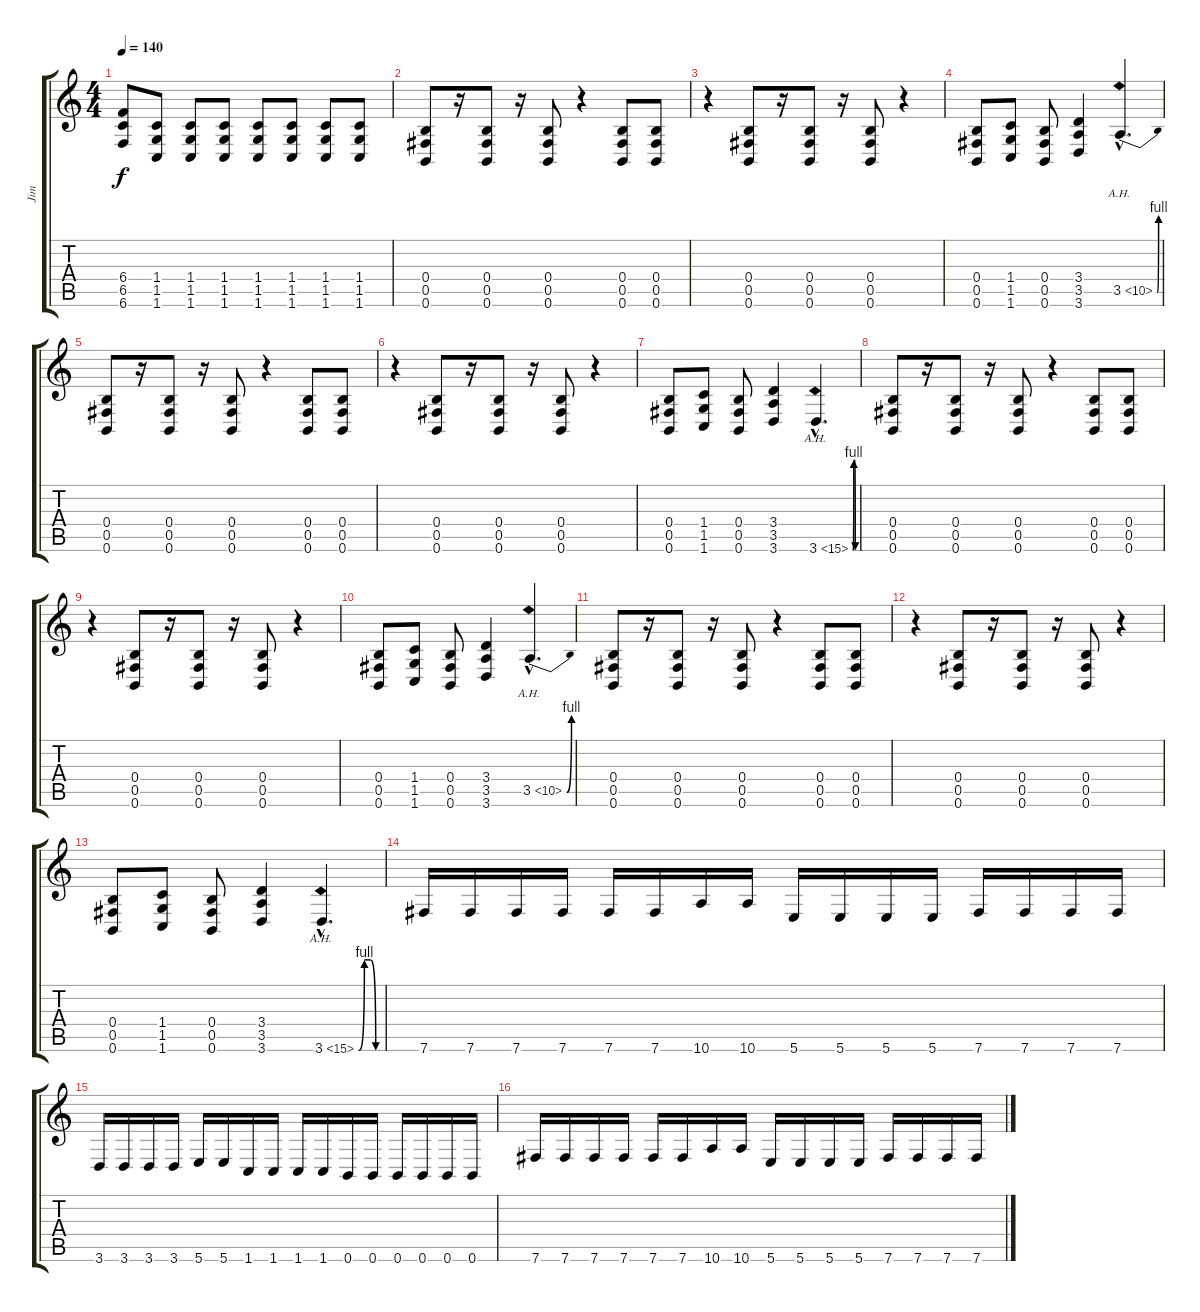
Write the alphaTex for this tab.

\track ("Jim" "Jim") {instrument distortionguitar}
\staff {score tabs}
\tuning (Db4 Ab3 E3 B2 Gb2 B1) {hide}
\ts (4 4)
\tempo 140
\clef g2
\ks c
(6.4 6.5 6.6).8{dy f} (1.4 1.5 1.6).8 (1.4 1.5 1.6).8 (1.4 1.5 1.6).8 (1.4 1.5 1.6).8 (1.4 1.5 1.6).8 (1.4 1.5 1.6).8 (1.4 1.5 1.6).8 |
(0.4 0.5 0.6).8 r.16 (0.4 0.5 0.6).8 r.16 (0.4 0.5 0.6).8 r.4 (0.4 0.5 0.6).8 (0.4 0.5 0.6).8 |
r.4 (0.4 0.5 0.6).8 r.16 (0.4 0.5 0.6).8 r.16 (0.4 0.5 0.6).8 r.4 |
(0.4 0.5 0.6).8 (1.4 1.5 1.6).8 (0.4 0.5 0.6).8 (3.4 3.5 3.6).4 3.5{be (bend 0 0 60 4) ah 7 hac}.4{d} |
(0.4 0.5 0.6).8 r.16 (0.4 0.5 0.6).8 r.16 (0.4 0.5 0.6).8 r.4 (0.4 0.5 0.6).8 (0.4 0.5 0.6).8 |
r.4 (0.4 0.5 0.6).8 r.16 (0.4 0.5 0.6).8 r.16 (0.4 0.5 0.6).8 r.4 |
(0.4 0.5 0.6).8 (1.4 1.5 1.6).8 (0.4 0.5 0.6).8 (3.4 3.5 3.6).4 3.6{be (custom 0 0 15 4 30 4 45 0 60 0) ah 12 hac}.4{d} |
(0.4 0.5 0.6).8 r.16 (0.4 0.5 0.6).8 r.16 (0.4 0.5 0.6).8 r.4 (0.4 0.5 0.6).8 (0.4 0.5 0.6).8 |
r.4 (0.4 0.5 0.6).8 r.16 (0.4 0.5 0.6).8 r.16 (0.4 0.5 0.6).8 r.4 |
(0.4 0.5 0.6).8 (1.4 1.5 1.6).8 (0.4 0.5 0.6).8 (3.4 3.5 3.6).4 3.5{be (bend 0 0 60 4) ah 7 hac}.4{d} |
(0.4 0.5 0.6).8 r.16 (0.4 0.5 0.6).8 r.16 (0.4 0.5 0.6).8 r.4 (0.4 0.5 0.6).8 (0.4 0.5 0.6).8 |
r.4 (0.4 0.5 0.6).8 r.16 (0.4 0.5 0.6).8 r.16 (0.4 0.5 0.6).8 r.4 |
(0.4 0.5 0.6).8 (1.4 1.5 1.6).8 (0.4 0.5 0.6).8 (3.4 3.5 3.6).4 3.6{be (custom 0 0 15 4 30 4 45 0 60 0) ah 12 hac}.4{d} |
7.6.16 7.6.16 7.6.16 7.6.16 7.6.16 7.6.16 10.6.16 10.6.16 5.6.16 5.6.16 5.6.16 5.6.16 7.6.16 7.6.16 7.6.16 7.6.16 |
3.6.16 3.6.16 3.6.16 3.6.16 5.6.16 5.6.16 1.6.16 1.6.16 1.6.16 1.6.16 0.6.16 0.6.16 0.6.16 0.6.16 0.6.16 0.6.16 |
7.6.16 7.6.16 7.6.16 7.6.16 7.6.16 7.6.16 10.6.16 10.6.16 5.6.16 5.6.16 5.6.16 5.6.16 7.6.16 7.6.16 7.6.16 7.6.16
